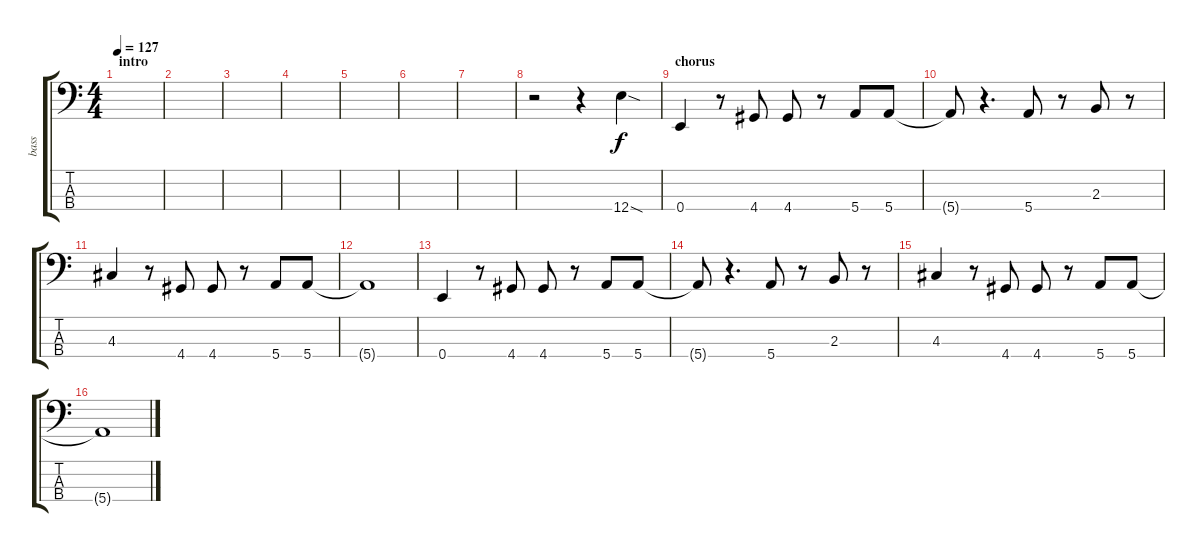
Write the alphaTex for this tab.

\track ("bass" "bass") {instrument electricbassfinger}
\staff {score tabs}
\tuning (G2 D2 A1 E1) {hide}
\ts (4 4)
\section ("" "intro")
\tempo 127
\clef f4
\ks c
|
|
|
|
|
|
|
r.2 r.4 12.4{sod}.4 |
\section ("" "chorus")
0.4.4 r.8 4.4.8 4.4.8 r.8 5.4.8 5.4.8 |
5.4{t}.8 r.4{d} 5.4.8 r.8 2.3.8 r.8 |
4.3.4 r.8 4.4.8 4.4.8 r.8 5.4.8 5.4.8 |
5.4{t}.1 |
0.4.4 r.8 4.4.8 4.4.8 r.8 5.4.8 5.4.8 |
5.4{t}.8 r.4{d} 5.4.8 r.8 2.3.8 r.8 |
4.3.4 r.8 4.4.8 4.4.8 r.8 5.4.8 5.4.8 |
5.4{t}.1
